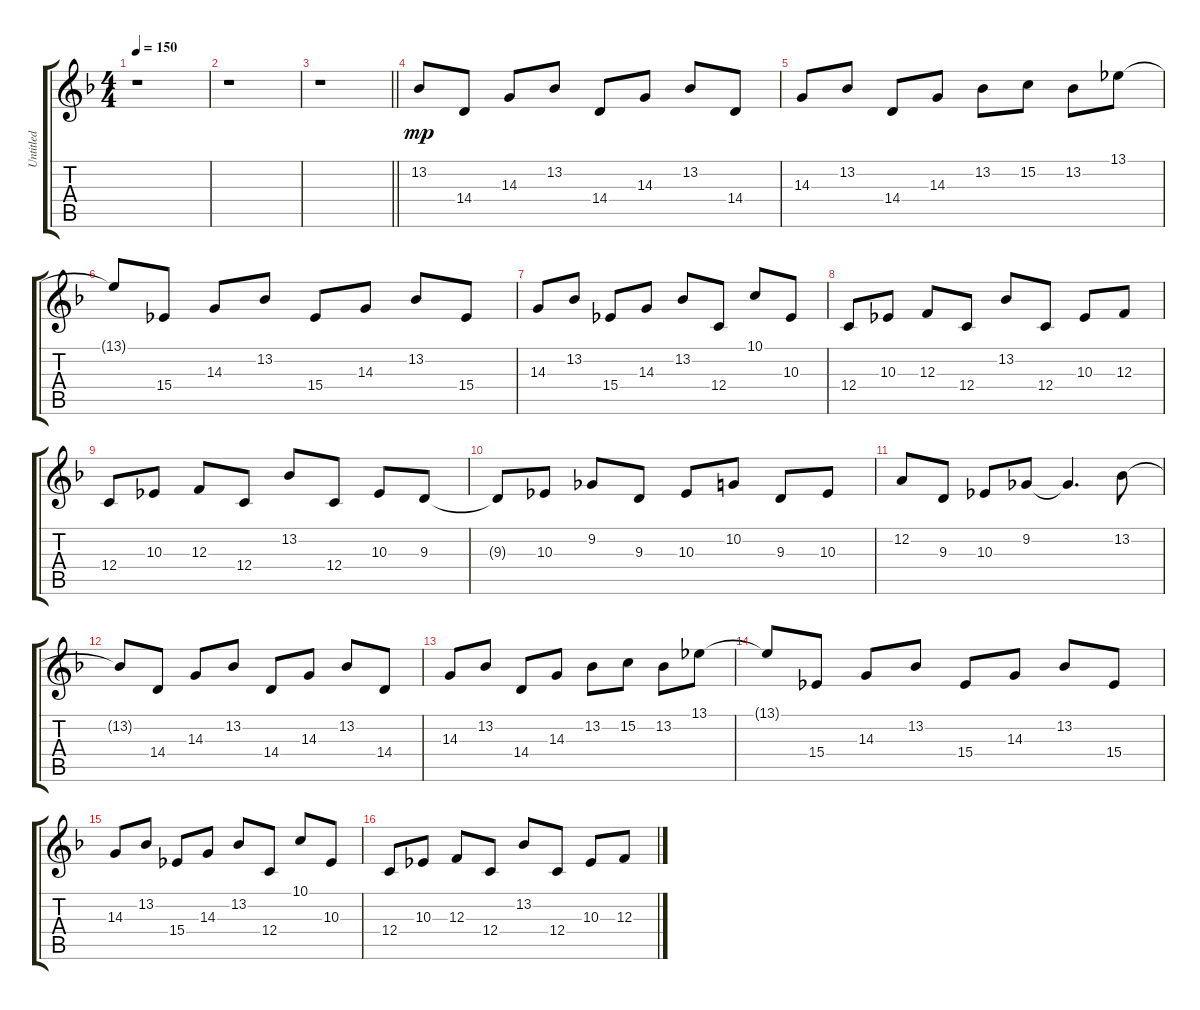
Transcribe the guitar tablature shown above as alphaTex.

\track ("Untitled" "Untitled") {instrument cello}
\staff {score tabs}
\tuning (D4 A3 F3 C3 G2 D2) {hide}
\ts (4 4)
\tempo 150
\clef g2
\ks f
r.1{dy mf} |
r.1 |
\barLineRight lightlight
r.1 |
13.2.8{dy mp} 14.4.8 14.3.8 13.2.8 14.4.8 14.3.8 13.2.8 14.4.8 |
14.3.8 13.2.8 14.4.8 14.3.8 13.2.8 15.2.8 13.2.8 13.1.8 |
13.1{t}.8 15.4.8 14.3.8 13.2.8 15.4.8 14.3.8 13.2.8 15.4.8 |
14.3.8 13.2.8 15.4.8 14.3.8 13.2.8 12.4.8 10.1.8 10.3.8 |
12.4.8 10.3.8 12.3.8 12.4.8 13.2.8 12.4.8 10.3.8 12.3.8 |
12.4.8 10.3.8 12.3.8 12.4.8 13.2.8 12.4.8 10.3.8 9.3.8 |
9.3{t}.8 10.3.8 9.2.8 9.3.8 10.3.8 10.2.8 9.3.8 10.3.8 |
12.2.8 9.3.8 10.3.8 9.2.8 9.2{t}.4{d} 13.2.8 |
13.2{t}.8 14.4.8 14.3.8 13.2.8 14.4.8 14.3.8 13.2.8 14.4.8 |
14.3.8 13.2.8 14.4.8 14.3.8 13.2.8 15.2.8 13.2.8 13.1.8 |
13.1{t}.8 15.4.8 14.3.8 13.2.8 15.4.8 14.3.8 13.2.8 15.4.8 |
14.3.8 13.2.8 15.4.8 14.3.8 13.2.8 12.4.8 10.1.8 10.3.8 |
12.4.8 10.3.8 12.3.8 12.4.8 13.2.8 12.4.8 10.3.8 12.3.8
